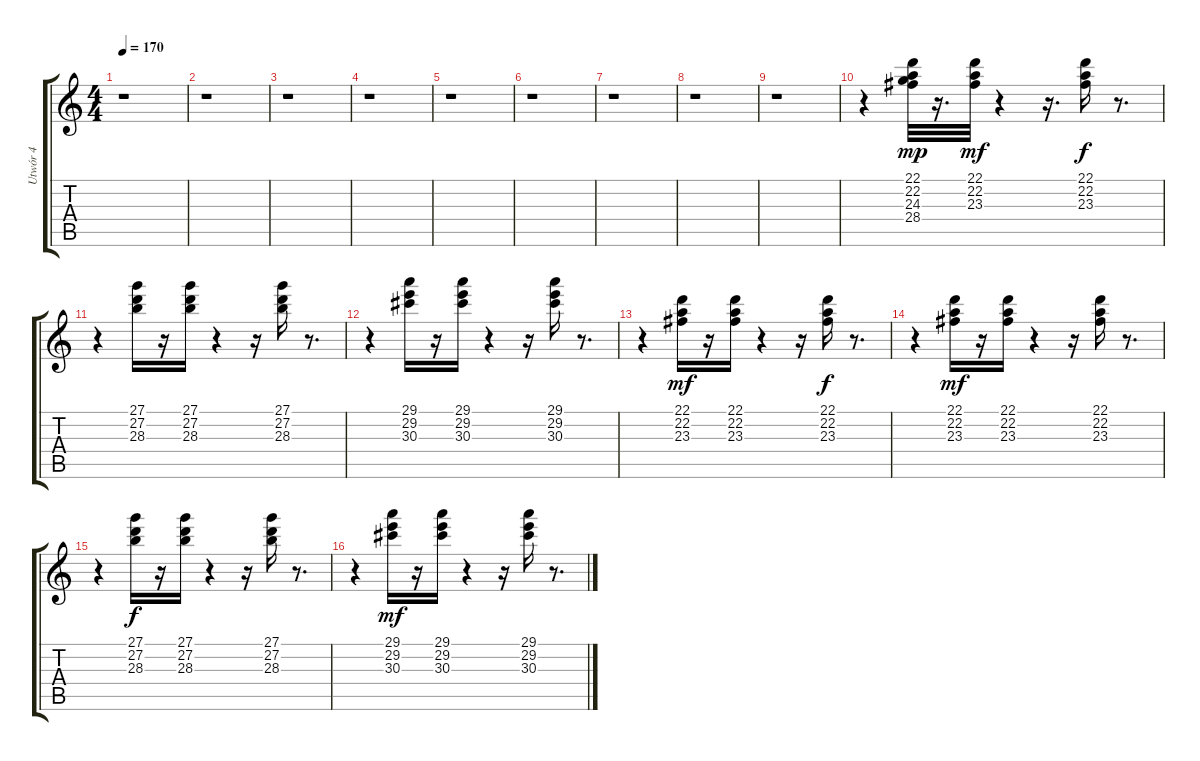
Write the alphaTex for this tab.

\track ("Utwór 4" "Utwór 4") {instrument percussiveorgan}
\staff {score tabs}
\tuning (E4 B3 G3 D3 A2 E2) {hide}
\ts (4 4)
\tempo 170
\clef g2
\ks c
r.1{dy mp instrument percussiveorgan} |
r.1 |
r.1 |
r.1 |
r.1 |
r.1 |
r.1 |
r.1 |
r.1 |
r.4 (22.1 22.2 24.3 28.4).32{volume 14 balance 4} r.16{d} (22.1 22.2 23.3).32{dy mf} r.4 r.16{d} (22.1 22.2 23.3).16{dy f} r.8{d} |
r.4 (27.1 27.2 28.3).16 r.16 (27.1 27.2 28.3).16 r.4 r.16 (27.1 27.2 28.3).16 r.8{d} |
r.4 (29.1 29.2 30.3).16 r.16 (29.1 29.2 30.3).16 r.4 r.16 (29.1 29.2 30.3).16 r.8{d} |
r.4 (22.1 22.2 23.3).16{dy mf} r.16 (22.1 22.2 23.3).16 r.4 r.16 (22.1 22.2 23.3).16{dy f} r.8{d} |
r.4 (22.1 22.2 23.3).16{dy mf} r.16 (22.1 22.2 23.3).16 r.4 r.16 (22.1 22.2 23.3).16 r.8{d} |
r.4 (27.1 27.2 28.3).16{dy f} r.16 (27.1 27.2 28.3).16 r.4 r.16 (27.1 27.2 28.3).16 r.8{d} |
r.4 (29.1 29.2 30.3).16{dy mf} r.16 (29.1 29.2 30.3).16 r.4 r.16 (29.1 29.2 30.3).16 r.8{d}
